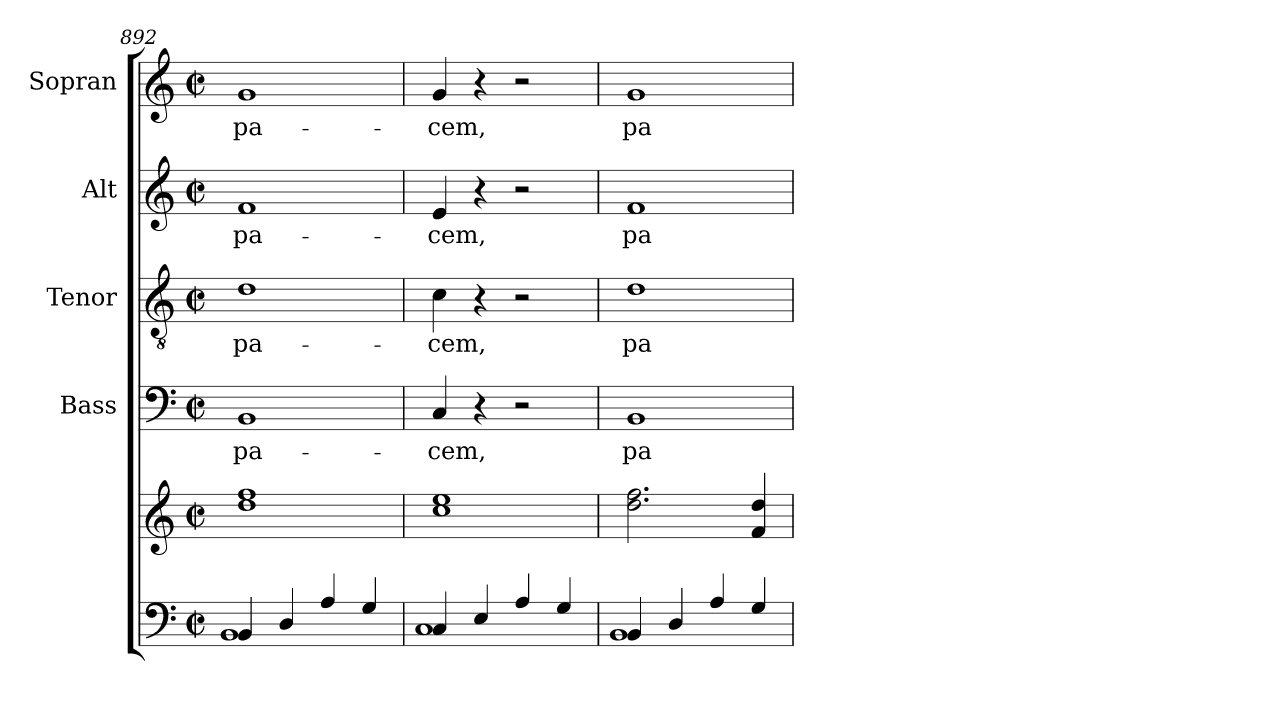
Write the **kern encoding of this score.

**kern	**kern	**kern	**text	**kern	**text	**kern	**text	**kern	**text
*part5	*part5	*part4	*part4	*part3	*part3	*part2	*part2	*part1	*part1
*staff6	*staff5	*staff4	*staff4	*staff3	*staff3	*staff2	*staff2	*staff1	*staff1
*	*	*I"Bass	*	*I"Tenor	*	*I"Alt	*	*I"Sopran	*
*	*	*I'B.	*	*I'T.	*	*I'A.	*	*I'S.	*
!!LO:PB:g=z
*clefF4	*clefG2	*clefF4	*	*clefGv2	*	*clefG2	*	*clefG2	*
*k[]	*k[]	*k[]	*	*k[]	*	*k[]	*	*k[]	*
*C:	*C:	*C:	*	*C:	*	*C:	*	*C:	*
*M2/2	*M2/2	*M2/2	*	*M2/2	*	*M2/2	*	*M2/2	*
*met(c|)	*met(c|)	*met(c|)	*	*met(c|)	*	*met(c|)	*	*met(c|)	*
=892	=892	=892	=892	=892	=892	=892	=892	=892	=892
*^	*	*	*	*	*	*	*	*	*
!	!	!	!	!LO:LY:b	!	!LO:LY:b	!	!LO:LY:b	!	!LO:LY:b
4BB/	1BB	1dd 1ff	1BB	pa-	1d	pa-	1f	pa-	1g	pa-
4D/	.	.	.	.	.	.	.	.	.	.
4A/	.	.	.	.	.	.	.	.	.	.
4G/	.	.	.	.	.	.	.	.	.	.
=893	=893	=893	=893	=893	=893	=893	=893	=893	=893	=893
!	!	!	!	!LO:LY:b	!	!LO:LY:b	!	!LO:LY:b	!	!LO:LY:b
4C/	1C	1cc 1ee	4C/	-cem,	4c\	-cem,	4e/	-cem,	4g/	-cem,
4E/	.	.	4r	.	4r	.	4r	.	4r	.
4A/	.	.	2r	.	2r	.	2r	.	2r	.
4G/	.	.	.	.	.	.	.	.	.	.
=894	=894	=894	=894	=894	=894	=894	=894	=894	=894	=894
!	!	!	!	!LO:LY:b	!	!LO:LY:b	!	!LO:LY:b	!	!LO:LY:b
4BB/	1BB	2.dd\ 2.ff\	1BB	pa-	1d	pa-	1f	pa-	1g	pa-
4D/	.	.	.	.	.	.	.	.	.	.
4A/	.	.	.	.	.	.	.	.	.	.
4G/	.	4f/ 4dd/	.	.	.	.	.	.	.	.
*v	*v	*	*	*	*	*	*	*	*	*
=	=	=	=	=	=	=	=	=	=
*-	*-	*-	*-	*-	*-	*-	*-	*-	*-
